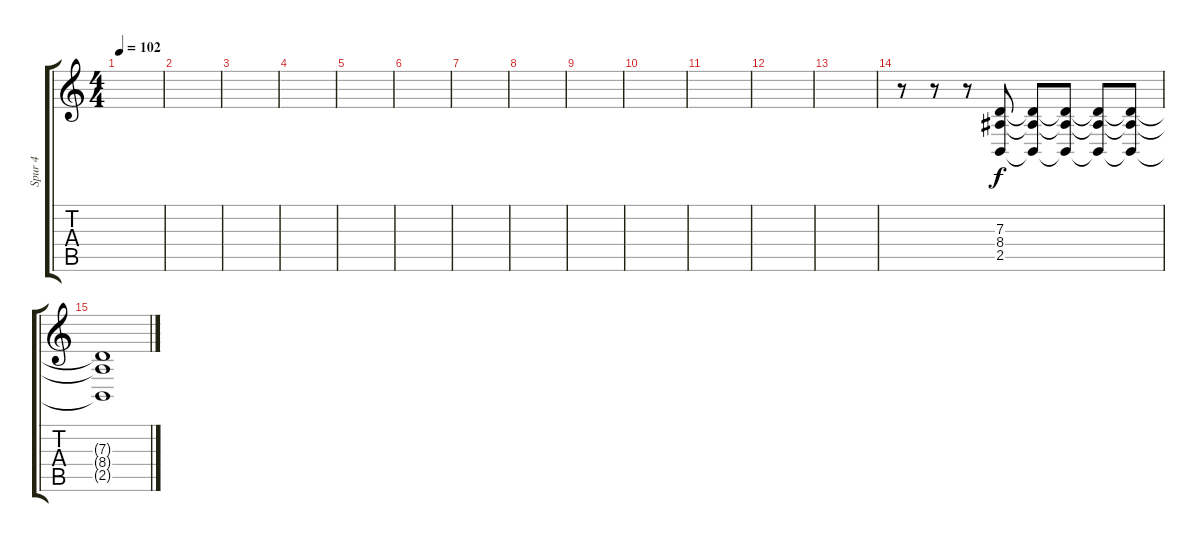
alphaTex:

\track ("Spur 4" "Spur 4") {instrument applause}
\staff {score tabs}
\tuning (E4 B3 G3 D3 A2 E2) {hide}
\ts (4 4)
\tempo 102
\clef g2
\ks c
|
|
|
|
|
|
|
|
|
|
|
|
|
r.8 r.8 r.8 (7.3 8.4 2.5).8{volume 0} (7.3{t} 8.4{t} 2.5{t}).8 (7.3{t} 8.4{t} 2.5{t}).8 (7.3{t} 8.4{t} 2.5{t}).8 (7.3{t} 8.4{t} 2.5{t}).8 |
(7.3{t} 8.4{t} 2.5{t}).1
